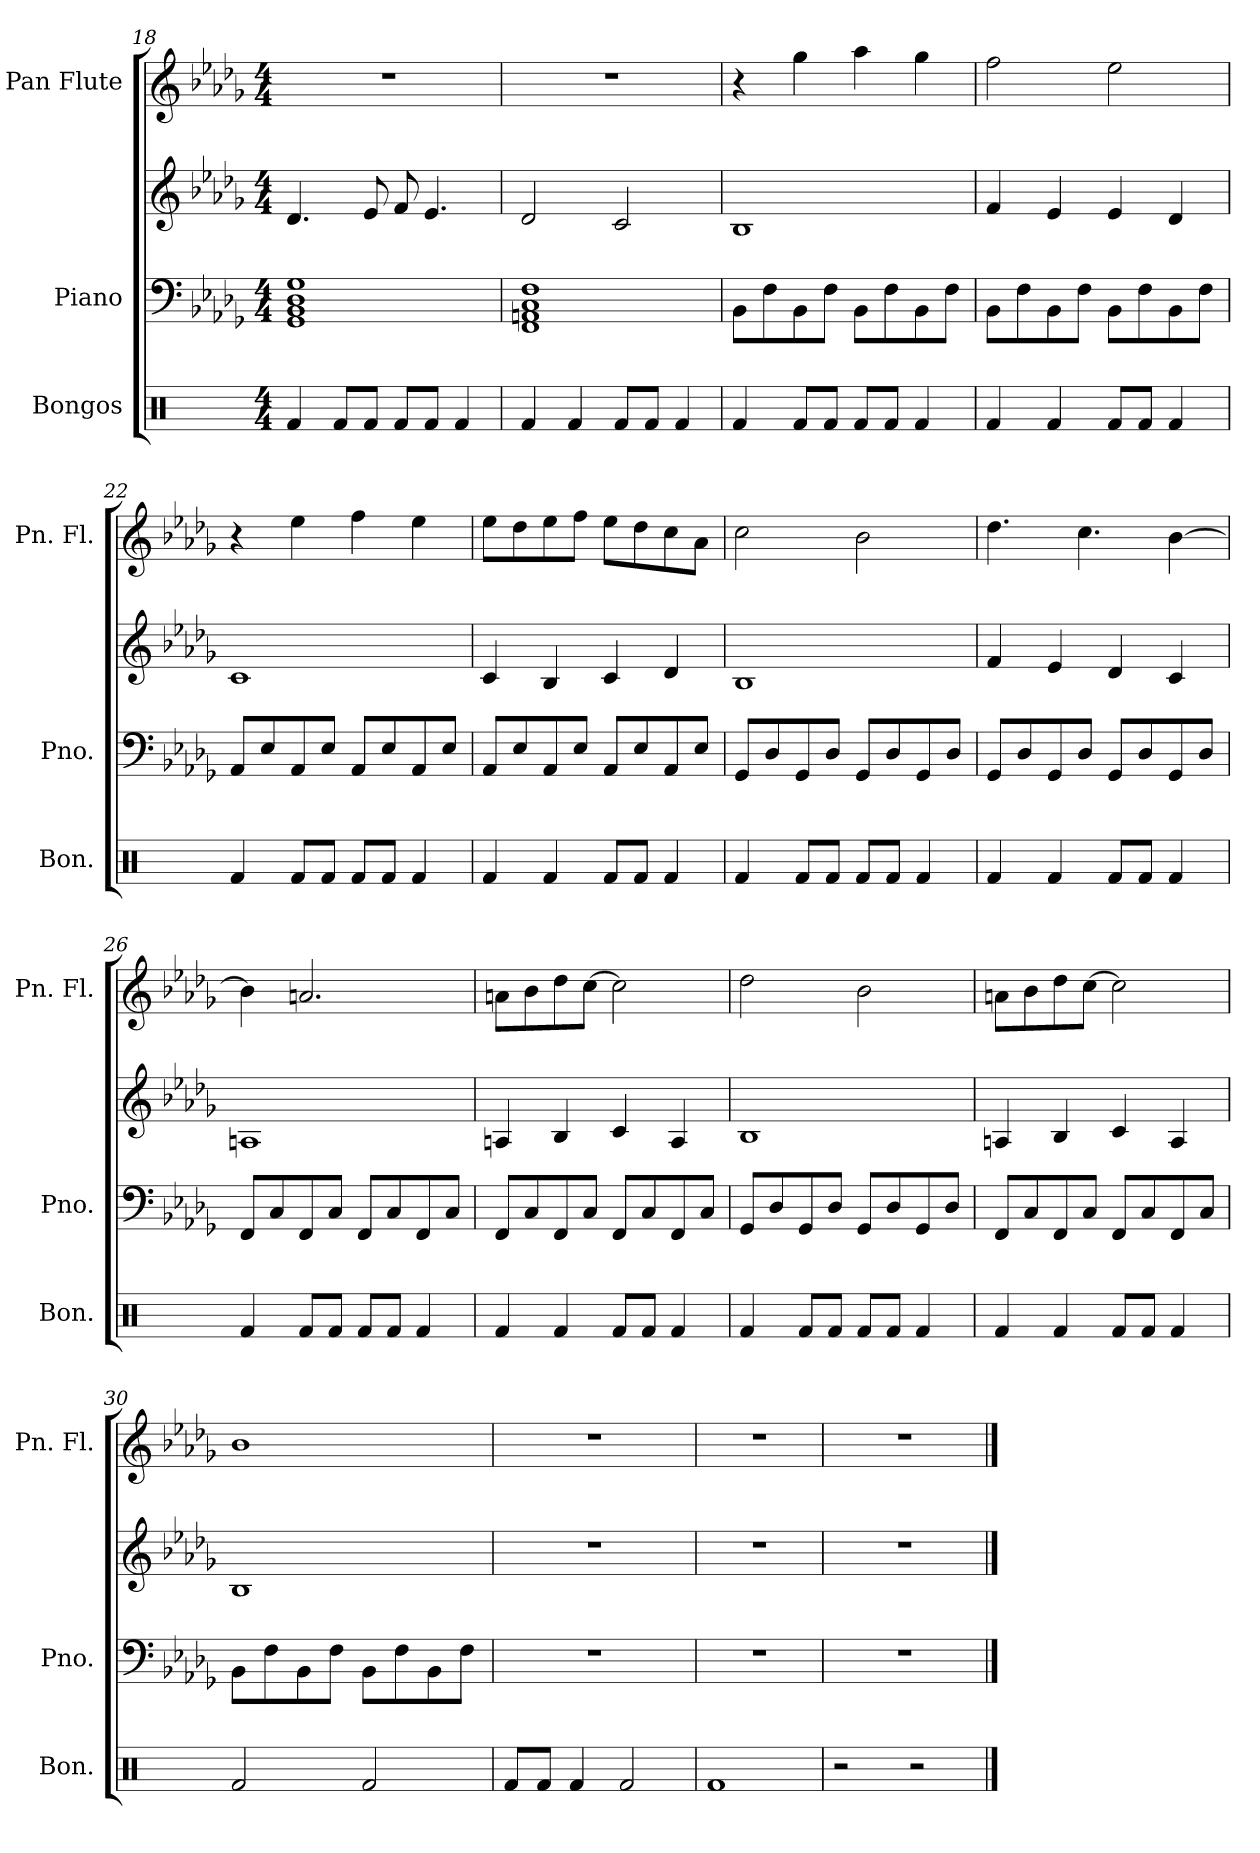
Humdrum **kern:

**kern	**kern	**kern	**kern
*part3	*part2	*part2	*part1
*staff4	*staff3	*staff2	*staff1
*I"Bongos	*I"Piano	*	*I"Pan Flute
*I'Bon.	*I'Pno.	*	*I'Pn. Fl.
*clefX	*clefF4	*clefG2	*clefG2
*k[]	*k[b-e-a-d-g-]	*k[b-e-a-d-g-]	*k[b-e-a-d-g-]
*M4/4	*M4/4	*M4/4	*M4/4
=18	=18	=18	=18
4Rf/	1GG- 1BB- 1D- 1G-	4.d-/	1r
8Rf/L	.	.	.
8Rf/J	.	8e-/	.
8Rf/L	.	8f/	.
8Rf/J	.	4.e-/	.
4Rf/	.	.	.
=19	=19	=19	=19
4Rf/	1FF 1AAn 1C 1F	2d-/	1r
4Rf/	.	.	.
8Rf/L	.	2c/	.
8Rf/J	.	.	.
4Rf/	.	.	.
!!LO:LB:g=z
=20	=20	=20	=20
4Rf/	8BB-\L	1B-	4r
.	8F\	.	.
8Rf/L	8BB-\	.	4gg-\
8Rf/J	8F\J	.	.
8Rf/L	8BB-\L	.	4aa-\
8Rf/J	8F\	.	.
4Rf/	8BB-\	.	4gg-\
.	8F\J	.	.
=21	=21	=21	=21
4Rf/	8BB-\L	4f/	2ff\
.	8F\	.	.
4Rf/	8BB-\	4e-/	.
.	8F\J	.	.
8Rf/L	8BB-\L	4e-/	2ee-\
8Rf/J	8F\	.	.
4Rf/	8BB-\	4d-/	.
.	8F\J	.	.
=22	=22	=22	=22
4Rf/	8AA-/L	1c	4r
.	8E-/	.	.
8Rf/L	8AA-/	.	4ee-\
8Rf/J	8E-/J	.	.
8Rf/L	8AA-/L	.	4ff\
8Rf/J	8E-/	.	.
4Rf/	8AA-/	.	4ee-\
.	8E-/J	.	.
=23	=23	=23	=23
4Rf/	8AA-/L	4c/	8ee-\L
.	8E-/	.	8dd-\
4Rf/	8AA-/	4B-/	8ee-\
.	8E-/J	.	8ff\J
8Rf/L	8AA-/L	4c/	8ee-\L
8Rf/J	8E-/	.	8dd-\
4Rf/	8AA-/	4d-/	8cc\
.	8E-/J	.	8a-\J
!!LO:LB:g=z
=24	=24	=24	=24
4Rf/	8GG-/L	1B-	2cc\
.	8D-/	.	.
8Rf/L	8GG-/	.	.
8Rf/J	8D-/J	.	.
8Rf/L	8GG-/L	.	2b-\
8Rf/J	8D-/	.	.
4Rf/	8GG-/	.	.
.	8D-/J	.	.
=25	=25	=25	=25
4Rf/	8GG-/L	4f/	4.dd-\
.	8D-/	.	.
4Rf/	8GG-/	4e-/	.
.	8D-/J	.	4.cc\
8Rf/L	8GG-/L	4d-/	.
8Rf/J	8D-/	.	.
4Rf/	8GG-/	4c/	[4b-\
.	8D-/J	.	.
=26	=26	=26	=26
4Rf/	8FF/L	1An	4b-\]
.	8C/	.	.
8Rf/L	8FF/	.	2.an/
8Rf/J	8C/J	.	.
8Rf/L	8FF/L	.	.
8Rf/J	8C/	.	.
4Rf/	8FF/	.	.
.	8C/J	.	.
=27	=27	=27	=27
4Rf/	8FF/L	4An/	8an\L
.	8C/	.	8b-\
4Rf/	8FF/	4B-/	8dd-\
.	8C/J	.	[8cc\J
8Rf/L	8FF/L	4c/	2cc\]
8Rf/J	8C/	.	.
4Rf/	8FF/	4A/	.
.	8C/J	.	.
!!LO:PB:g=z
=28	=28	=28	=28
4Rf/	8GG-/L	1B-	2dd-\
.	8D-/	.	.
8Rf/L	8GG-/	.	.
8Rf/J	8D-/J	.	.
8Rf/L	8GG-/L	.	2b-\
8Rf/J	8D-/	.	.
4Rf/	8GG-/	.	.
.	8D-/J	.	.
=29	=29	=29	=29
4Rf/	8FF/L	4An/	8an\L
.	8C/	.	8b-\
4Rf/	8FF/	4B-/	8dd-\
.	8C/J	.	[8cc\J
8Rf/L	8FF/L	4c/	2cc\]
8Rf/J	8C/	.	.
4Rf/	8FF/	4A/	.
.	8C/J	.	.
=30	=30	=30	=30
2Rf/	8BB-\L	1B-	1b-
.	8F\	.	.
.	8BB-\	.	.
.	8F\J	.	.
2Rf/	8BB-\L	.	.
.	8F\	.	.
.	8BB-\	.	.
.	8F\J	.	.
=31	=31	=31	=31
8Rf/L	1r	1r	1r
8Rf/J	.	.	.
4Rf/	.	.	.
2Rf/	.	.	.
=32	=32	=32	=32
1Rf	1r	1r	1r
=33	=33	=33	=33
2r	1r	1r	1r
2r	.	.	.
==	==	==	==
*-	*-	*-	*-
